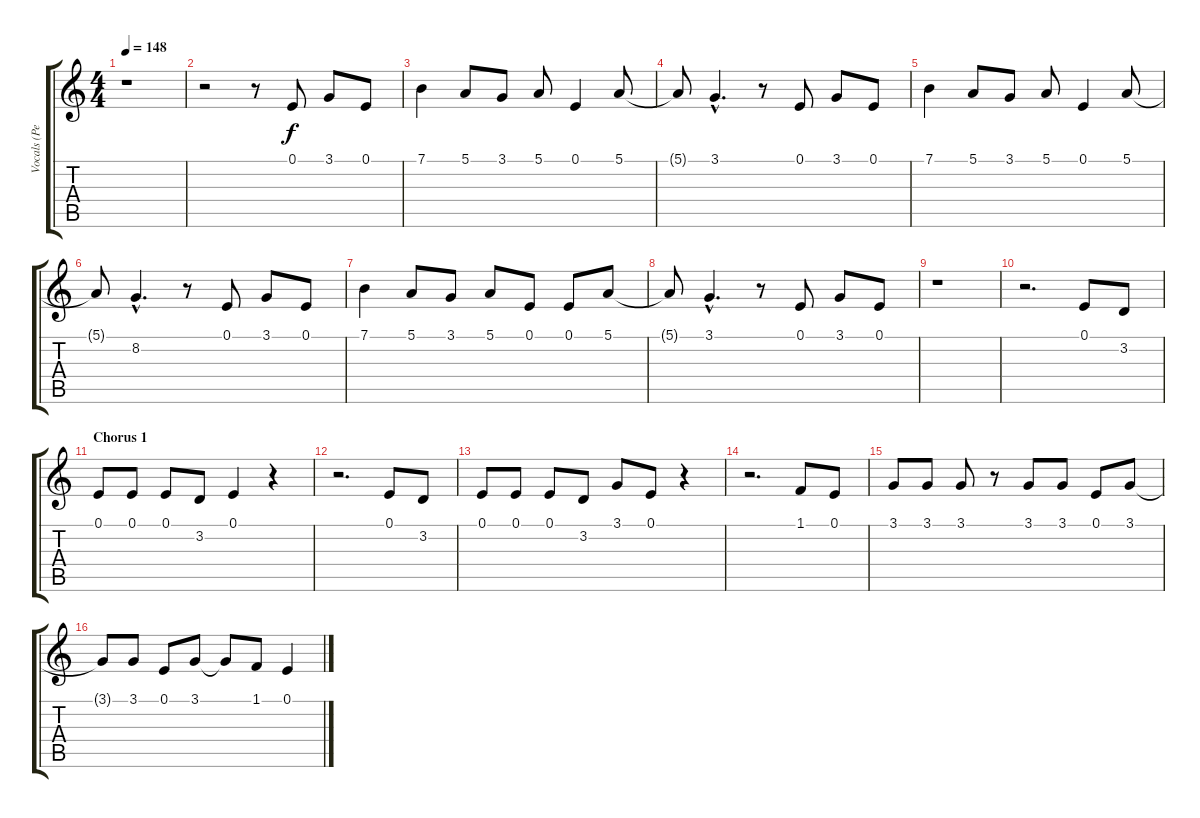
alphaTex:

\track ("Vocals (Pelle Almqvist)" "Vocals (Pe") {instrument lead2sawtooth}
\staff {score tabs}
\tuning (E4 B3 G3 D3 A2 E2) {hide}
\ts (4 4)
\tempo 148
\clef g2
\ks c
r.1{dy f} |
r.2 r.8 0.1.8 3.1.8 0.1.8 |
7.1.4 5.1.8 3.1.8 5.1.8 0.1.4 5.1.8 |
5.1{t}.8 3.1{hac}.4{d} r.8 0.1.8 3.1.8 0.1.8 |
7.1.4 5.1.8 3.1.8 5.1.8 0.1.4 5.1.8 |
5.1{t}.8 8.2{hac}.4{d} r.8 0.1.8 3.1.8 0.1.8 |
7.1.4 5.1.8 3.1.8 5.1.8 0.1.8 0.1.8 5.1.8 |
5.1{t}.8 3.1{hac}.4{d} r.8 0.1.8 3.1.8 0.1.8 |
r.1 |
r.2{d} 0.1.8 3.2.8 |
\section ("" "Chorus 1")
0.1.8 0.1.8 0.1.8 3.2.8 0.1.4 r.4 |
r.2{d} 0.1.8 3.2.8 |
0.1.8 0.1.8 0.1.8 3.2.8 3.1.8 0.1.8 r.4 |
r.2{d} 1.1.8 0.1.8 |
3.1.8 3.1.8 3.1.8 r.8 3.1.8 3.1.8 0.1.8 3.1.8 |
3.1{t}.8 3.1.8 0.1.8 3.1.8 3.1{t}.8 1.1.8 0.1.4
